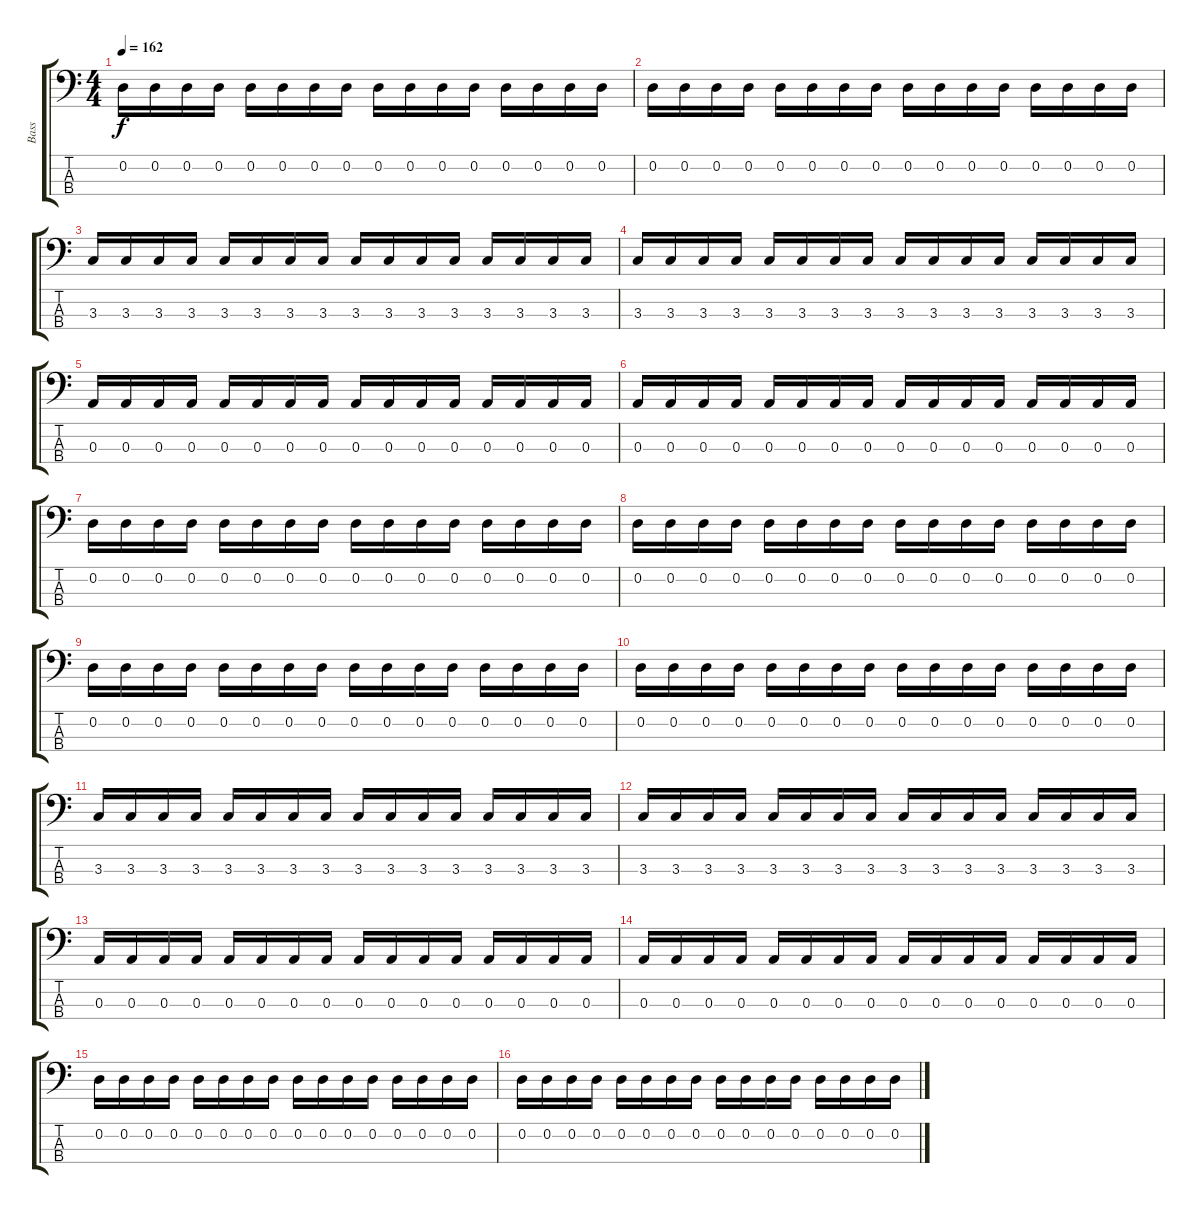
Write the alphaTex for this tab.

\track ("Bass" "Bass") {instrument electricbassfinger}
\staff {score tabs}
\tuning (G2 D2 A1 E1) {hide}
\ts (4 4)
\tempo 162
\clef f4
\ks c
0.2.16{dy f} 0.2.16 0.2.16 0.2.16 0.2.16 0.2.16 0.2.16 0.2.16 0.2.16 0.2.16 0.2.16 0.2.16 0.2.16 0.2.16 0.2.16 0.2.16 |
0.2.16 0.2.16 0.2.16 0.2.16 0.2.16 0.2.16 0.2.16 0.2.16 0.2.16 0.2.16 0.2.16 0.2.16 0.2.16 0.2.16 0.2.16 0.2.16 |
3.3.16 3.3.16 3.3.16 3.3.16 3.3.16 3.3.16 3.3.16 3.3.16 3.3.16 3.3.16 3.3.16 3.3.16 3.3.16 3.3.16 3.3.16 3.3.16 |
3.3.16 3.3.16 3.3.16 3.3.16 3.3.16 3.3.16 3.3.16 3.3.16 3.3.16 3.3.16 3.3.16 3.3.16 3.3.16 3.3.16 3.3.16 3.3.16 |
0.3.16 0.3.16 0.3.16 0.3.16 0.3.16 0.3.16 0.3.16 0.3.16 0.3.16 0.3.16 0.3.16 0.3.16 0.3.16 0.3.16 0.3.16 0.3.16 |
0.3.16 0.3.16 0.3.16 0.3.16 0.3.16 0.3.16 0.3.16 0.3.16 0.3.16 0.3.16 0.3.16 0.3.16 0.3.16 0.3.16 0.3.16 0.3.16 |
0.2.16 0.2.16 0.2.16 0.2.16 0.2.16 0.2.16 0.2.16 0.2.16 0.2.16 0.2.16 0.2.16 0.2.16 0.2.16 0.2.16 0.2.16 0.2.16 |
0.2.16 0.2.16 0.2.16 0.2.16 0.2.16 0.2.16 0.2.16 0.2.16 0.2.16 0.2.16 0.2.16 0.2.16 0.2.16 0.2.16 0.2.16 0.2.16 |
0.2.16 0.2.16 0.2.16 0.2.16 0.2.16 0.2.16 0.2.16 0.2.16 0.2.16 0.2.16 0.2.16 0.2.16 0.2.16 0.2.16 0.2.16 0.2.16 |
0.2.16 0.2.16 0.2.16 0.2.16 0.2.16 0.2.16 0.2.16 0.2.16 0.2.16 0.2.16 0.2.16 0.2.16 0.2.16 0.2.16 0.2.16 0.2.16 |
3.3.16 3.3.16 3.3.16 3.3.16 3.3.16 3.3.16 3.3.16 3.3.16 3.3.16 3.3.16 3.3.16 3.3.16 3.3.16 3.3.16 3.3.16 3.3.16 |
3.3.16 3.3.16 3.3.16 3.3.16 3.3.16 3.3.16 3.3.16 3.3.16 3.3.16 3.3.16 3.3.16 3.3.16 3.3.16 3.3.16 3.3.16 3.3.16 |
0.3.16 0.3.16 0.3.16 0.3.16 0.3.16 0.3.16 0.3.16 0.3.16 0.3.16 0.3.16 0.3.16 0.3.16 0.3.16 0.3.16 0.3.16 0.3.16 |
0.3.16 0.3.16 0.3.16 0.3.16 0.3.16 0.3.16 0.3.16 0.3.16 0.3.16 0.3.16 0.3.16 0.3.16 0.3.16 0.3.16 0.3.16 0.3.16 |
0.2.16 0.2.16 0.2.16 0.2.16 0.2.16 0.2.16 0.2.16 0.2.16 0.2.16 0.2.16 0.2.16 0.2.16 0.2.16 0.2.16 0.2.16 0.2.16 |
0.2.16 0.2.16 0.2.16 0.2.16 0.2.16 0.2.16 0.2.16 0.2.16 0.2.16 0.2.16 0.2.16 0.2.16 0.2.16 0.2.16 0.2.16 0.2.16
